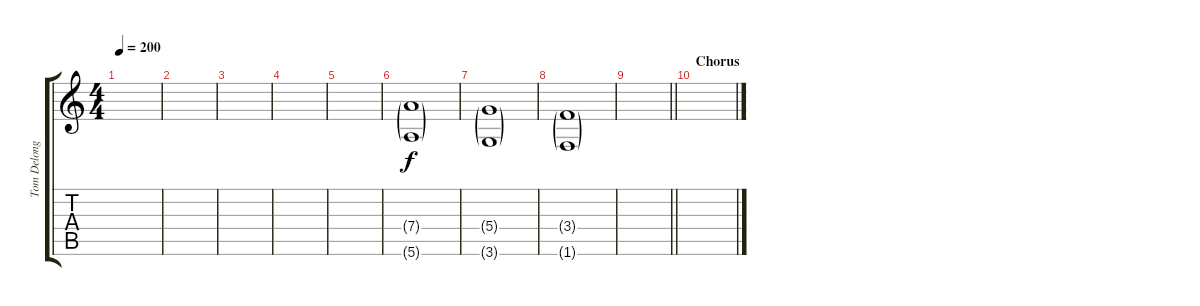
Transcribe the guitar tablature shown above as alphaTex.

\track ("Tom Delonge (CLEAN)" "Tom Delong") {instrument electricguitarclean}
\staff {score tabs}
\tuning (E4 B3 G3 D3 A2 E2) {hide}
\ts (4 4)
\tempo 200
\clef g2
\ks c
|
|
|
|
|
(7.4{g} 5.6{g}).1 |
(5.4{g} 3.6{g}).1 |
(3.4{g} 1.6{g}).1 |
\barLineRight lightlight
|
\section ("" "Chorus")
